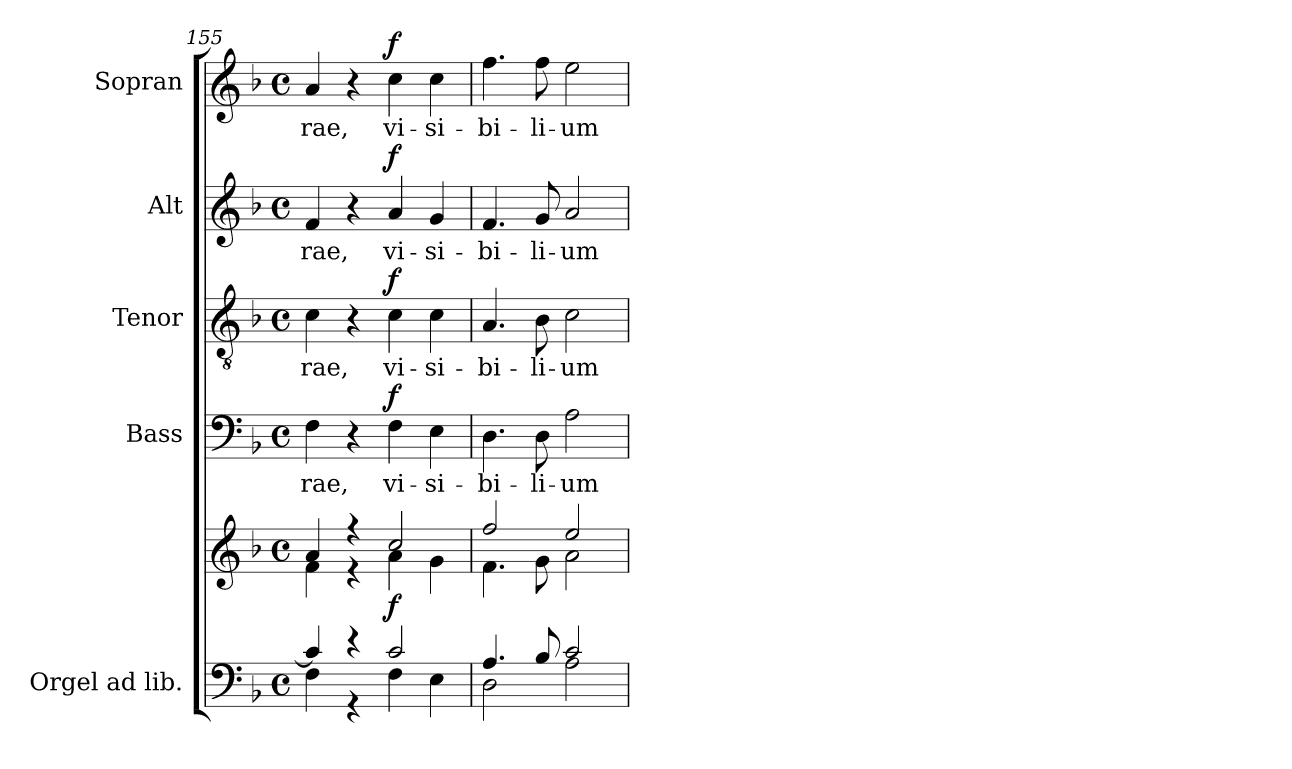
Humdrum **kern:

**kern	**kern	**dynam	**kern	**text	**dynam	**kern	**text	**dynam	**kern	**text	**dynam	**kern	**text	**dynam
*part5	*part5	*part5	*part4	*part4	*part4	*part3	*part3	*part3	*part2	*part2	*part2	*part1	*part1	*part1
*staff6	*staff5	*staff5/6	*staff4	*staff4	*staff4	*staff3	*staff3	*staff3	*staff2	*staff2	*staff2	*staff1	*staff1	*staff1
*I"Orgel ad lib.	*	*	*I"Bass	*	*	*I"Tenor	*	*	*I"Alt	*	*	*I"Sopran	*	*
*	*	*	*I'B.	*	*	*I'T.	*	*	*I'A.	*	*	*I'S.	*	*
!!LO:LB:g=z
*clefF4	*clefG2	*	*clefF4	*	*	*clefGv2	*	*	*clefG2	*	*	*clefG2	*	*
*k[b-]	*k[b-]	*	*k[b-]	*	*	*k[b-]	*	*	*k[b-]	*	*	*k[b-]	*	*
*F:	*F:	*	*F:	*	*	*F:	*	*	*F:	*	*	*F:	*	*
*M4/4	*M4/4	*	*M4/4	*	*	*M4/4	*	*	*M4/4	*	*	*M4/4	*	*
*met(c)	*met(c)	*	*met(c)	*	*	*met(c)	*	*	*met(c)	*	*	*met(c)	*	*
=155	=155	=155	=155	=155	=155	=155	=155	=155	=155	=155	=155	=155	=155	=155
*^	*^	*	*	*	*	*	*	*	*	*	*	*	*	*
!	!	!	!	!	!	!LO:LY:b	!	!	!LO:LY:b	!	!	!LO:LY:b	!	!	!LO:LY:b	!
4c/]	4F\	4a/	4f\	.	4F\	-rae,	.	4c\	-rae,	.	4f/	-rae,	.	4a/	-rae,	.
4r	4r	4r	4r	.	4r	.	.	4r	.	.	4r	.	.	4r	.	.
!	!	!	!	!LO:DY:b	!	!LO:LY:b	!LO:DY:a	!	!LO:LY:b	!LO:DY:a	!	!LO:LY:b	!LO:DY:a	!	!LO:LY:b	!LO:DY:a
2c/	4F\	2cc/	4a\	f	4F\	vi-	f	4c\	vi-	f	4a/	vi-	f	4cc\	vi-	f
!	!	!	!	!	!	!LO:LY:b	!	!	!LO:LY:b	!	!	!LO:LY:b	!	!	!LO:LY:b	!
.	4E\	.	4g\	.	4E\	-si-	.	4c\	-si-	.	4g/	-si-	.	4cc\	-si-	.
=156	=156	=156	=156	=156	=156	=156	=156	=156	=156	=156	=156	=156	=156	=156	=156	=156
!	!	!	!	!	!	!LO:LY:b	!	!	!LO:LY:b	!	!	!LO:LY:b	!	!	!LO:LY:b	!
4.A/	2D\	2ff/	4.f\	.	4.D\	-bi-	.	4.A/	-bi-	.	4.f/	-bi-	.	4.ff\	-bi-	.
!	!	!	!	!	!	!LO:LY:b	!	!	!LO:LY:b	!	!	!LO:LY:b	!	!	!LO:LY:b	!
8B-/	.	.	8g\	.	8D\	-li-	.	8B-\	-li-	.	8g/	-li-	.	8ff\	-li-	.
!	!	!	!	!	!	!LO:LY:b	!	!	!LO:LY:b	!	!	!LO:LY:b	!	!	!LO:LY:b	!
2c/	2A\	2ee/	2a\	.	2A\	-um	.	2c\	-um	.	2a/	-um	.	2ee\	-um	.
*v	*v	*	*	*	*	*	*	*	*	*	*	*	*	*	*	*
*	*v	*v	*	*	*	*	*	*	*	*	*	*	*	*	*
=	=	=	=	=	=	=	=	=	=	=	=	=	=	=
*-	*-	*-	*-	*-	*-	*-	*-	*-	*-	*-	*-	*-	*-	*-
